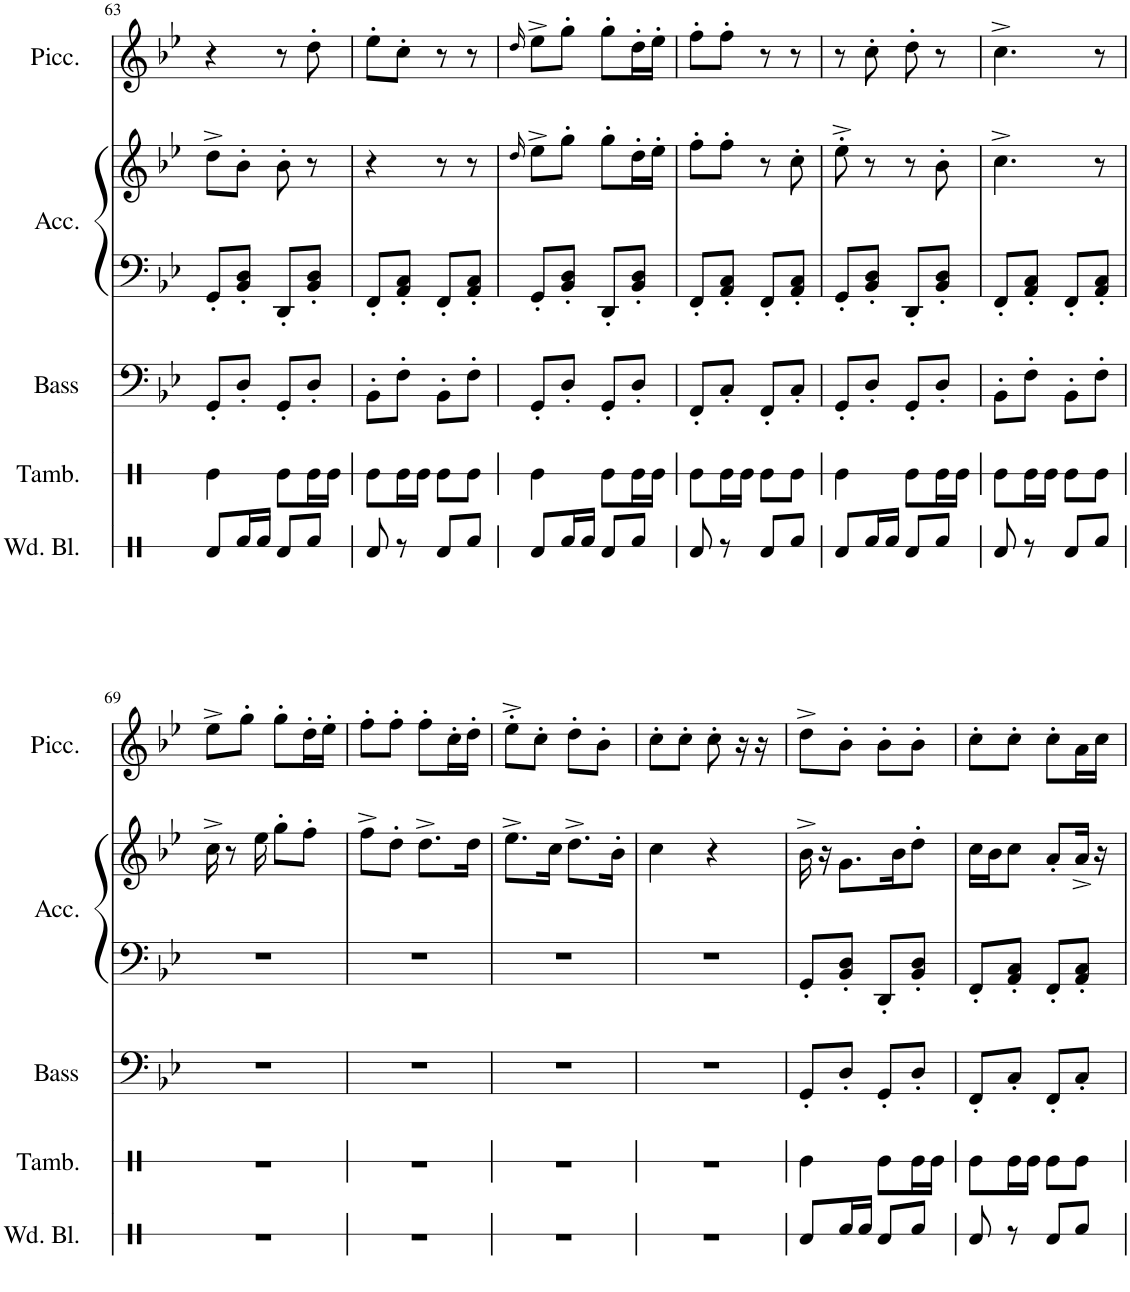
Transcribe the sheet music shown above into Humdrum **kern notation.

**kern	**kern	**kern	**kern	**kern	**kern
*part5	*part4	*part3	*part2	*part2	*part1
*staff6	*staff5	*staff4	*staff3	*staff2	*staff1
*I"Wood Blocks	*I"Tambourine	*I"Acoustic Bass	*I"Accordion	*	*I"Piccolo
*I'Wd. Bl.	*I'Tamb.	*I'Bass	*I'Acc.	*	*I'Picc.
!!LO:PB:g=z
*clefX	*clefX	*clefF4	*clefF4	*clefG2	*clefG2
*	*	*Trd7c12	*	*	*Trd-7c-12
*k[]	*k[]	*k[b-e-]	*k[b-e-]	*k[b-e-]	*k[b-e-]
*M2/4	*M2/4	*M2/4	*M2/4	*M2/4	*M2/4
=63	=63	=63	=63	=63	=63
8Rd/L	4Re\	8GG'/L	8GG'/L	8dd^\L	4r
16Rf/L	.	8D'/J	8BB-/' 8D/'J	8b-'\J	.
16Rf/JJ	.	.	.	.	.
8Rd/L	8Re\L	8GG'/L	8DD'/L	8b-'\	8r
8Rf/J	16Re\L	8D'/J	8BB-/' 8D/'J	8r	8dd'\
.	16Re\JJ	.	.	.	.
=64	=64	=64	=64	=64	=64
8Rd/	8Re\L	8BB-'\L	8FF'/L	4r	8ee-'\L
8r	16Re\L	8F'\J	8AA/' 8C/'J	.	8cc'\J
.	16Re\JJ	.	.	.	.
8Rd/L	8Re\L	8BB-'\L	8FF'/L	8r	8r
8Rf/J	8Re\J	8F'\J	8AA/' 8C/'J	8r	8r
=65	=65	=65	=65	=65	=65
.	.	.	.	16qdd/	16qdd/
8Rd/L	4Re\	8GG'/L	8GG'/L	8ee-^\L	8ee-^\L
16Rf/L	.	8D'/J	8BB-/' 8D/'J	8gg'\J	8gg'\J
16Rf/JJ	.	.	.	.	.
8Rd/L	8Re\L	8GG'/L	8DD'/L	8gg'\L	8gg'\L
8Rf/J	16Re\L	8D'/J	8BB-/' 8D/'J	16dd'\L	16dd'\L
.	16Re\JJ	.	.	16ee-'\JJ	16ee-'\JJ
=66	=66	=66	=66	=66	=66
8Rd/	8Re\L	8FF'/L	8FF'/L	8ff'\L	8ff'\L
8r	16Re\L	8C'/J	8AA/' 8C/'J	8ff'\J	8ff'\J
.	16Re\JJ	.	.	.	.
8Rd/L	8Re\L	8FF'/L	8FF'/L	8r	8r
8Rf/J	8Re\J	8C'/J	8AA/' 8C/'J	8cc'\	8r
=67	=67	=67	=67	=67	=67
8Rd/L	4Re\	8GG'/L	8GG'/L	8ee-'^\	8r
16Rf/L	.	8D'/J	8BB-/' 8D/'J	8r	8cc'\
16Rf/JJ	.	.	.	.	.
8Rd/L	8Re\L	8GG'/L	8DD'/L	8r	8dd'\
8Rf/J	16Re\L	8D'/J	8BB-/' 8D/'J	8b-'\	8r
.	16Re\JJ	.	.	.	.
=68	=68	=68	=68	=68	=68
8Rd/	8Re\L	8BB-'\L	8FF'/L	4.cc^\	4.cc^\
8r	16Re\L	8F'\J	8AA/' 8C/'J	.	.
.	16Re\JJ	.	.	.	.
8Rd/L	8Re\L	8BB-'\L	8FF'/L	.	.
8Rf/J	8Re\J	8F'\J	8AA/' 8C/'J	8r	8r
!!LO:LB:g=z
=69	=69	=69	=69	=69	=69
2r	2r	2r	2r	16cc^\	8ee-^\L
.	.	.	.	8r	.
.	.	.	.	.	8gg'\J
.	.	.	.	16ee-\	.
.	.	.	.	8gg'\L	8gg'\L
.	.	.	.	8ff'\J	16dd'\L
.	.	.	.	.	16ee-'\JJ
=70	=70	=70	=70	=70	=70
2r	2r	2r	2r	8ff^\L	8ff'\L
.	.	.	.	8dd'\J	8ff'\J
.	.	.	.	8.dd^\L	8ff'\L
.	.	.	.	.	16cc'\L
.	.	.	.	16dd\Jk	16dd'\JJ
=71	=71	=71	=71	=71	=71
2r	2r	2r	2r	8.ee-^\L	8ee-'^\L
.	.	.	.	.	8cc'\J
.	.	.	.	16cc\Jk	.
.	.	.	.	8.dd^\L	8dd'\L
.	.	.	.	.	8b-'\J
.	.	.	.	16b-'\Jk	.
=72	=72	=72	=72	=72	=72
2r	2r	2r	2r	4cc\	8cc'\L
.	.	.	.	.	8cc'\J
.	.	.	.	4r	8cc'\
.	.	.	.	.	16r
.	.	.	.	.	16r
=73	=73	=73	=73	=73	=73
8Rd/L	4Re\	8GG'/L	8GG'/L	16b-^\	8dd^\L
.	.	.	.	16r	.
16Rf/L	.	8D'/J	8BB-/' 8D/'J	8.g\L	8b-'\J
16Rf/JJ	.	.	.	.	.
8Rd/L	8Re\L	8GG'/L	8DD'/L	.	8b-'\L
.	.	.	.	16b-\K	.
8Rf/J	16Re\L	8D'/J	8BB-/' 8D/'J	8dd'\J	8b-'\J
.	16Re\JJ	.	.	.	.
=74	=74	=74	=74	=74	=74
8Rd/	8Re\L	8FF'/L	8FF'/L	16cc\LL	8cc'\L
.	.	.	.	16b-\J	.
8r	16Re\L	8C'/J	8AA/' 8C/'J	8cc\J	8cc'\J
.	16Re\JJ	.	.	.	.
8Rd/L	8Re\L	8FF'/L	8FF'/L	8a'/L	8cc'\L
8Rf/J	8Re\J	8C'/J	8AA/' 8C/'J	16a^/Jk	16a\L
.	.	.	.	16r	16cc\JJ
=	=	=	=	=	=
*-	*-	*-	*-	*-	*-
